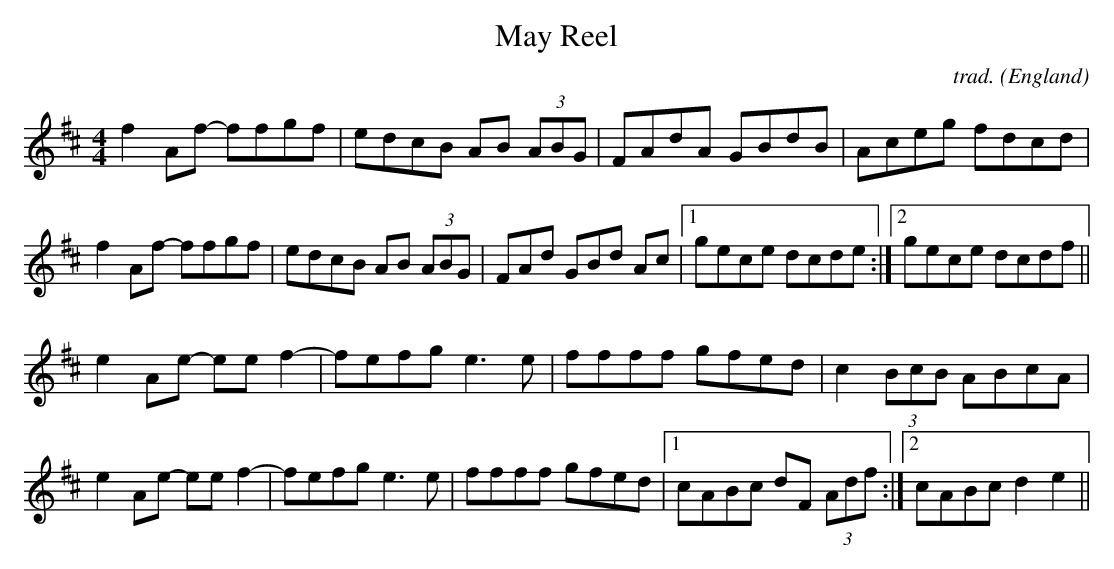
X:1
T:May Reel
C:trad.
O:England
K:D
M:4/4
L:1/8
f2Af- ffgf |edcB AB (3ABG|FAdA GBdB |Aceg fdcd |
f2Af- ffgf |edcB AB (3ABG |FAd GBd Ac|1 gece dcde :|2 gece dcdf ||
e2Ae- ee f2-|fefg e3e|ffff gfed |c2 (3BcB ABcA |
e2Ae- ee f2-|fefg e3e |ffff gfed |1 cABc dF (3Adf :|2 cABc d2e2 ||
